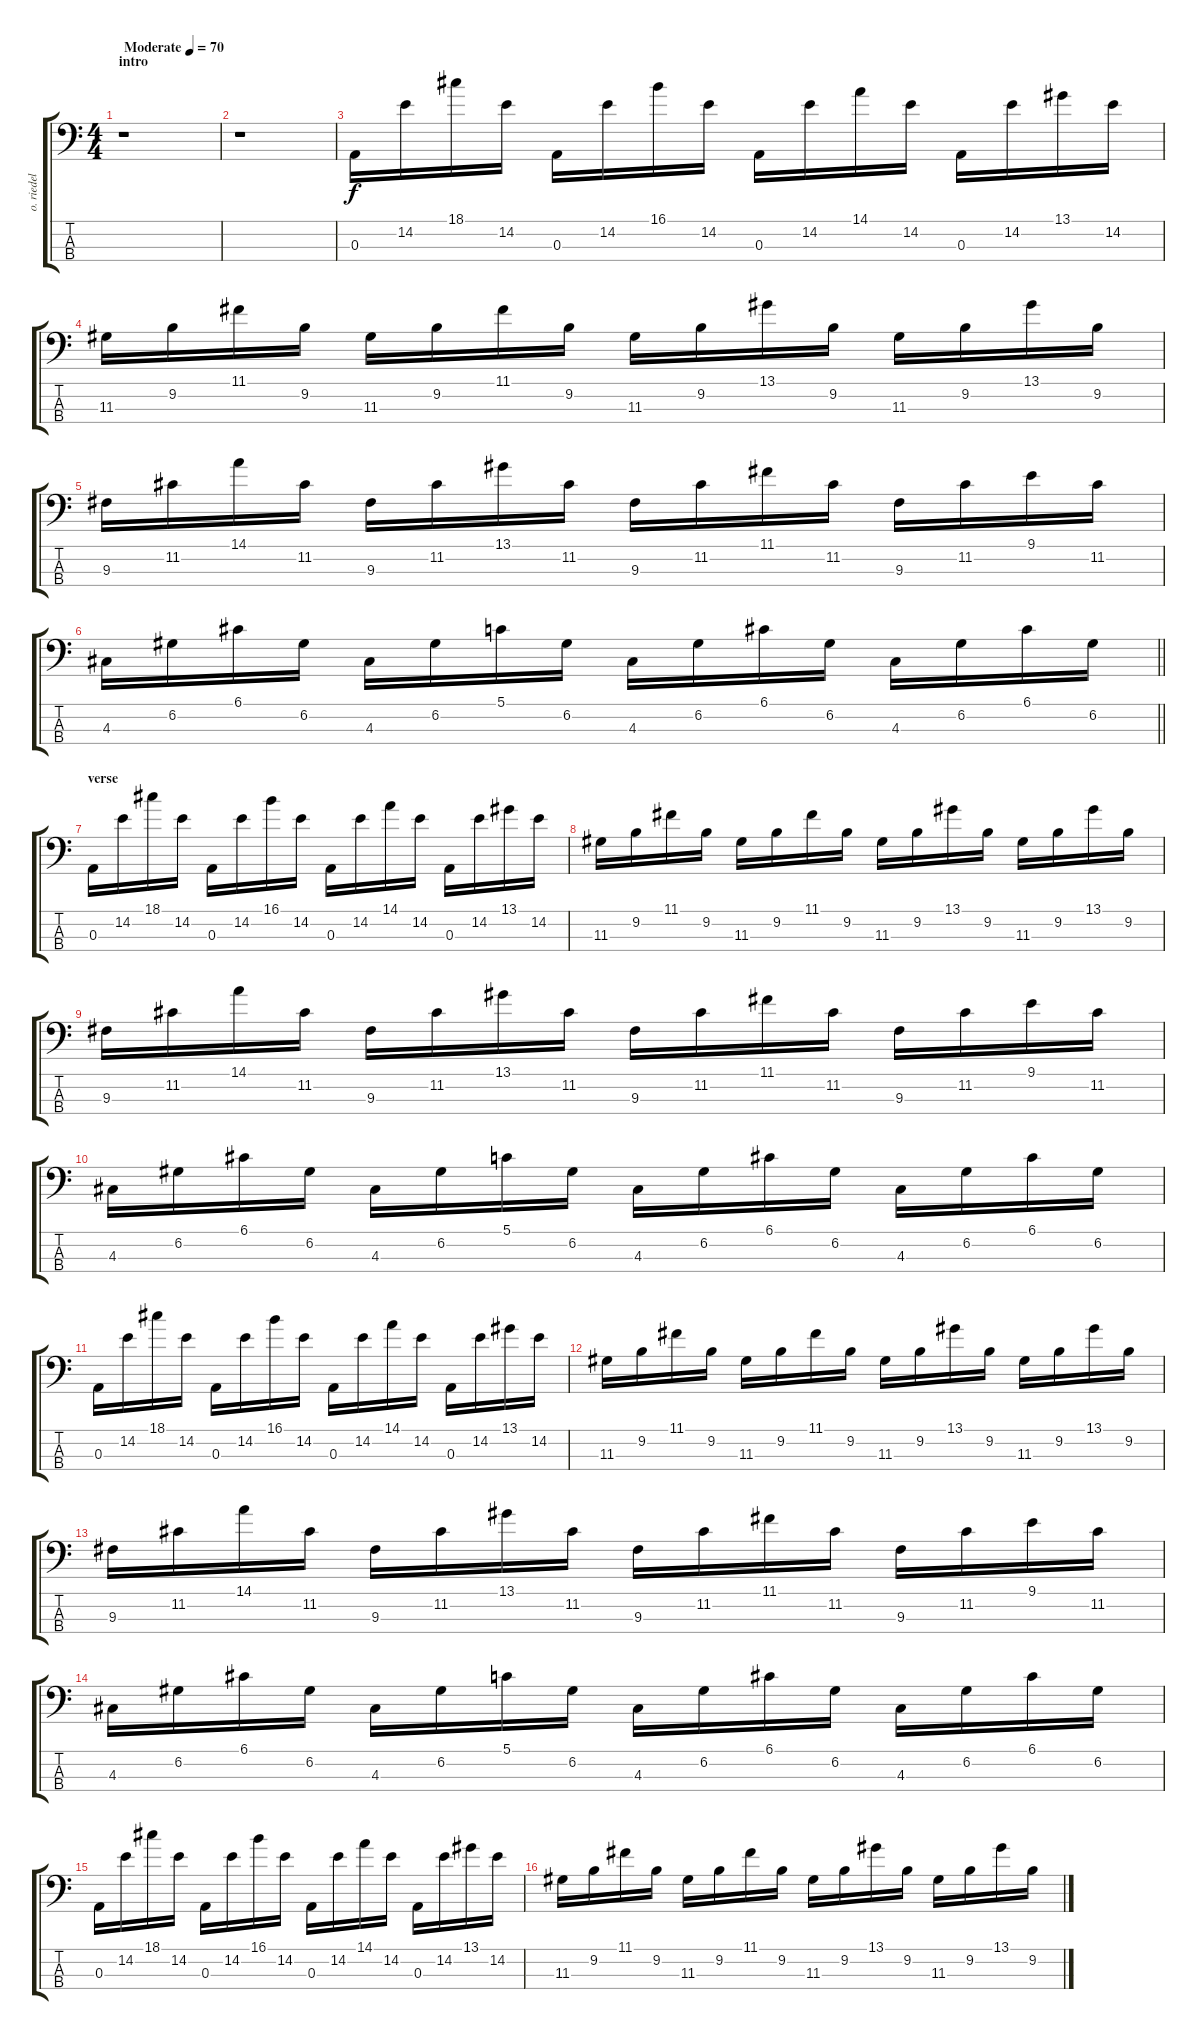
\track ("o. riedel - bass" "o. riedel ") {instrument electricbassfinger}
\staff {score tabs}
\tuning (G2 D2 A1 E1) {hide}
\ts (4 4)
\section ("" "intro")
\tempo (70 "Moderate")
\clef f4
\ks c
r.1{dy f instrument electricbassfinger} |
r.1 |
0.3.16 14.2.16 18.1.16 14.2.16 0.3.16 14.2.16 16.1.16 14.2.16 0.3.16 14.2.16 14.1.16 14.2.16 0.3.16 14.2.16 13.1.16 14.2.16 |
11.3.16 9.2.16 11.1.16 9.2.16 11.3.16 9.2.16 11.1.16 9.2.16 11.3.16 9.2.16 13.1.16 9.2.16 11.3.16 9.2.16 13.1.16 9.2.16 |
9.3.16 11.2.16 14.1.16 11.2.16 9.3.16 11.2.16 13.1.16 11.2.16 9.3.16 11.2.16 11.1.16 11.2.16 9.3.16 11.2.16 9.1.16 11.2.16 |
\barLineRight lightlight
4.3.16 6.2.16 6.1.16 6.2.16 4.3.16 6.2.16 5.1.16 6.2.16 4.3.16 6.2.16 6.1.16 6.2.16 4.3.16 6.2.16 6.1.16 6.2.16 |
\section ("" "verse")
0.3.16 14.2.16 18.1.16 14.2.16 0.3.16 14.2.16 16.1.16 14.2.16 0.3.16 14.2.16 14.1.16 14.2.16 0.3.16 14.2.16 13.1.16 14.2.16 |
11.3.16 9.2.16 11.1.16 9.2.16 11.3.16 9.2.16 11.1.16 9.2.16 11.3.16 9.2.16 13.1.16 9.2.16 11.3.16 9.2.16 13.1.16 9.2.16 |
9.3.16 11.2.16 14.1.16 11.2.16 9.3.16 11.2.16 13.1.16 11.2.16 9.3.16 11.2.16 11.1.16 11.2.16 9.3.16 11.2.16 9.1.16 11.2.16 |
4.3.16 6.2.16 6.1.16 6.2.16 4.3.16 6.2.16 5.1.16 6.2.16 4.3.16 6.2.16 6.1.16 6.2.16 4.3.16 6.2.16 6.1.16 6.2.16 |
0.3.16 14.2.16 18.1.16 14.2.16 0.3.16 14.2.16 16.1.16 14.2.16 0.3.16 14.2.16 14.1.16 14.2.16 0.3.16 14.2.16 13.1.16 14.2.16 |
11.3.16 9.2.16 11.1.16 9.2.16 11.3.16 9.2.16 11.1.16 9.2.16 11.3.16 9.2.16 13.1.16 9.2.16 11.3.16 9.2.16 13.1.16 9.2.16 |
9.3.16 11.2.16 14.1.16 11.2.16 9.3.16 11.2.16 13.1.16 11.2.16 9.3.16 11.2.16 11.1.16 11.2.16 9.3.16 11.2.16 9.1.16 11.2.16 |
4.3.16 6.2.16 6.1.16 6.2.16 4.3.16 6.2.16 5.1.16 6.2.16 4.3.16 6.2.16 6.1.16 6.2.16 4.3.16 6.2.16 6.1.16 6.2.16 |
0.3.16 14.2.16 18.1.16 14.2.16 0.3.16 14.2.16 16.1.16 14.2.16 0.3.16 14.2.16 14.1.16 14.2.16 0.3.16 14.2.16 13.1.16 14.2.16 |
11.3.16 9.2.16 11.1.16 9.2.16 11.3.16 9.2.16 11.1.16 9.2.16 11.3.16 9.2.16 13.1.16 9.2.16 11.3.16 9.2.16 13.1.16 9.2.16
